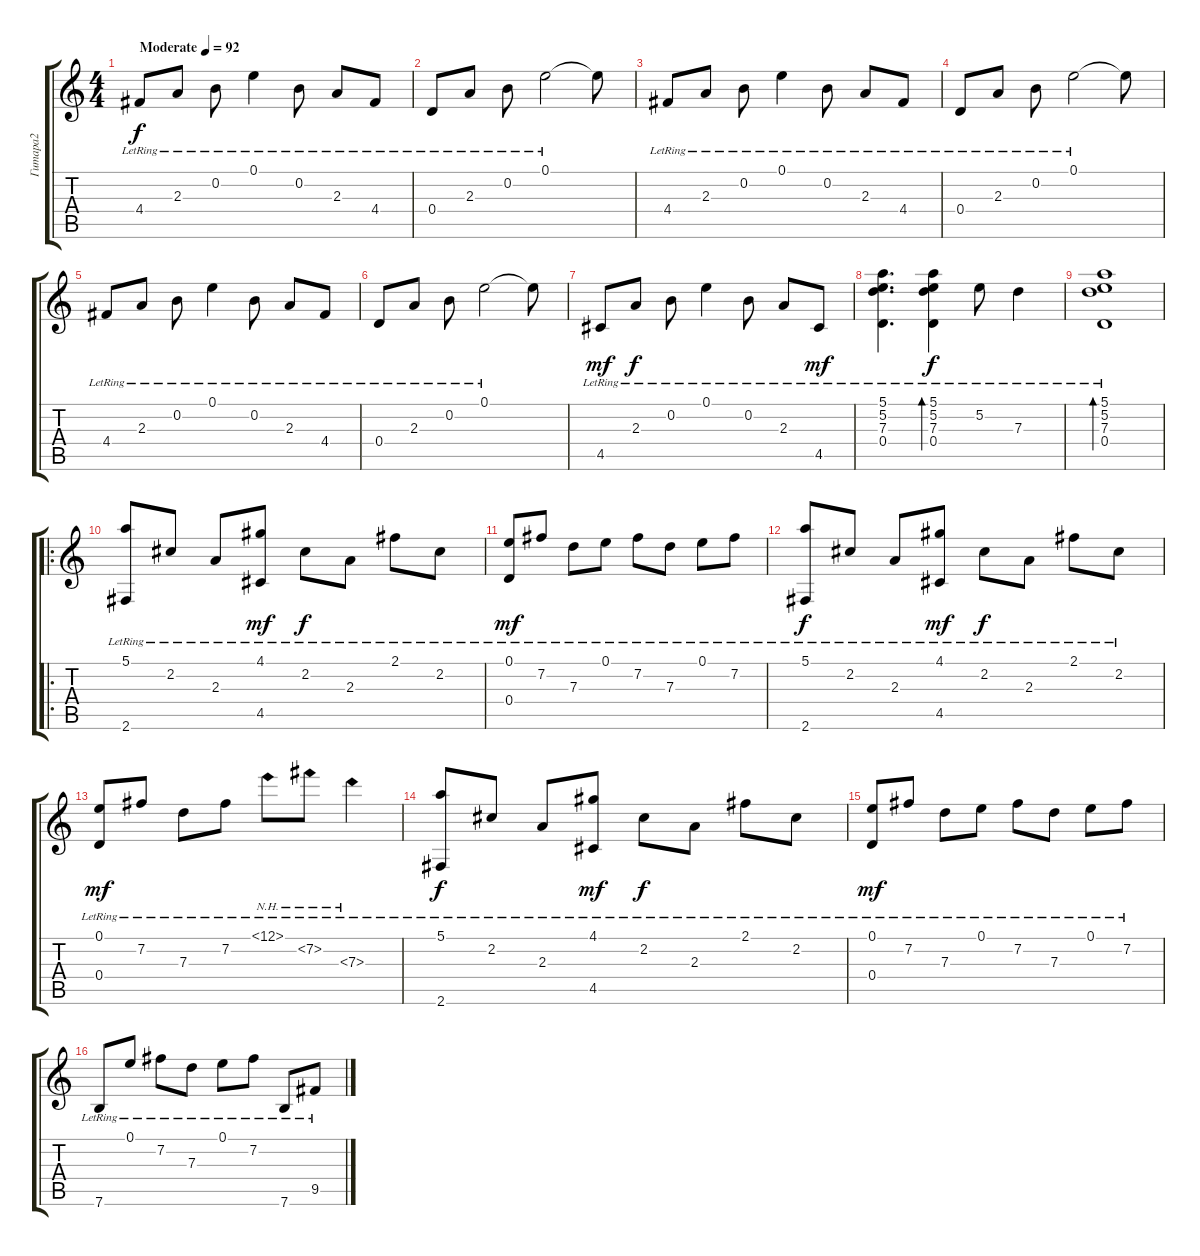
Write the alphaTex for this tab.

\track ("Гитара2" "Гитара2") {instrument acousticguitarsteel}
\staff {score tabs}
\tuning (E4 B3 G3 D3 A2 E2) {hide}
\ts (4 4)
\tempo (92 "Moderate")
\clef g2
\ks c
4.4{lr}.8{dy f instrument acousticguitarsteel} 2.3{lr}.8 0.2{lr}.8 0.1{lr}.4 0.2{lr}.8 2.3{lr}.8 4.4{lr}.8 |
0.4{lr}.8 2.3{lr}.8 0.2{lr}.8 0.1{lr}.2 0.1{t}.8 |
4.4{lr}.8 2.3{lr}.8 0.2{lr}.8 0.1{lr}.4 0.2{lr}.8 2.3{lr}.8 4.4{lr}.8 |
0.4{lr}.8 2.3{lr}.8 0.2{lr}.8 0.1{lr}.2 0.1{t}.8 |
4.4{lr}.8 2.3{lr}.8 0.2{lr}.8 0.1{lr}.4 0.2{lr}.8 2.3{lr}.8 4.4{lr}.8 |
0.4{lr}.8 2.3{lr}.8 0.2{lr}.8 0.1{lr}.2 0.1{t}.8 |
4.5{lr}.8{dy mf} 2.3{lr}.8{dy f} 0.2{lr}.8 0.1{lr}.4 0.2{lr}.8 2.3{lr}.8 4.5{lr}.8{dy mf} |
(5.1{lr} 5.2{lr} 7.3{lr} 0.4{lr}).4{d} (5.1{lr} 5.2{lr} 7.3{lr} 0.4{lr}).4{bd 120 dy f} 5.2{lr}.8 7.3{lr}.4 |
(5.1{lr} 5.2{lr} 7.3{lr} 0.4{lr}).1{bd 240} |
\ro
(5.1{lr} 2.6{lr}).8 2.2{lr}.8 2.3{lr}.8 (4.1{lr} 4.5{lr}).8{dy mf} 2.2{lr}.8{dy f} 2.3{lr}.8 2.1{lr}.8 2.2{lr}.8 |
(0.1{lr} 0.4{lr}).8{dy mf} 7.2{lr}.8 7.3{lr}.8 0.1{lr}.8 7.2{lr}.8 7.3{lr}.8 0.1{lr}.8 7.2{lr}.8 |
(5.1{lr} 2.6{lr}).8{dy f} 2.2{lr}.8 2.3{lr}.8 (4.1{lr} 4.5{lr}).8{dy mf} 2.2{lr}.8{dy f} 2.3{lr}.8 2.1{lr}.8 2.2{lr}.8 |
(0.1{lr} 0.4{lr}).8{dy mf} 7.2{lr}.8 7.3{lr}.8 7.2{lr}.8 12.1{nh lr}.8 7.2{nh lr}.8 7.3{nh lr}.4 |
(5.1{lr} 2.6{lr}).8{dy f} 2.2{lr}.8 2.3{lr}.8 (4.1{lr} 4.5{lr}).8{dy mf} 2.2{lr}.8{dy f} 2.3{lr}.8 2.1{lr}.8 2.2{lr}.8 |
(0.1{lr} 0.4{lr}).8{dy mf} 7.2{lr}.8 7.3{lr}.8 0.1{lr}.8 7.2{lr}.8 7.3{lr}.8 0.1{lr}.8 7.2{lr}.8 |
7.6{lr}.8 0.1{lr}.8 7.2{lr}.8 7.3{lr}.8 0.1{lr}.8 7.2{lr}.8 7.6{lr}.8 9.5{lr}.8
